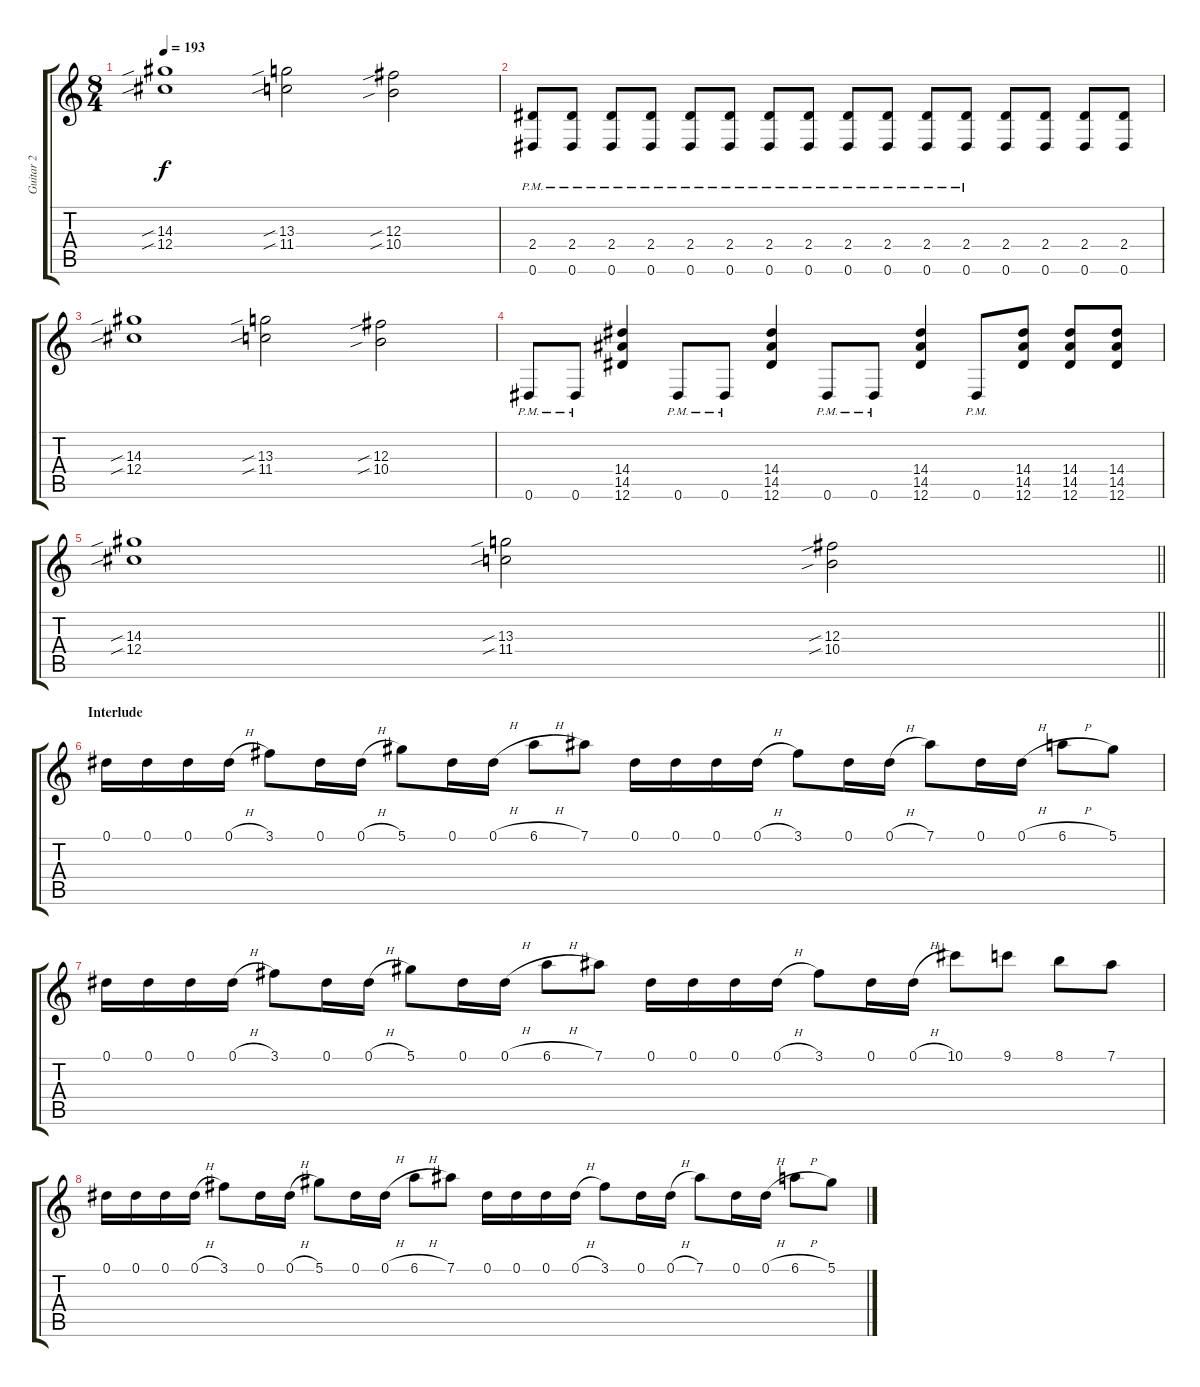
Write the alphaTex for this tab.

\track ("Guitar 2" "Guitar 2") {instrument overdrivenguitar}
\staff {score tabs}
\tuning (Eb4 Bb3 Gb3 Db3 Ab2 Eb2) {hide}
\ts (8 4)
\tempo 193
\clef g2
\ks c
(14.3{sib} 12.4{sib}).1{dy f} (13.3{sib} 11.4{sib}).2 (12.3{sib} 10.4{sib}).2 |
(2.4{pm} 0.6{pm}).8 (2.4{pm} 0.6{pm}).8 (2.4{pm} 0.6{pm}).8 (2.4{pm} 0.6{pm}).8 (2.4{pm} 0.6{pm}).8 (2.4{pm} 0.6{pm}).8 (2.4{pm} 0.6{pm}).8 (2.4{pm} 0.6{pm}).8 (2.4{pm} 0.6{pm}).8 (2.4{pm} 0.6{pm}).8 (2.4{pm} 0.6{pm}).8 (2.4{pm} 0.6{pm}).8 (2.4 0.6).8 (2.4 0.6).8 (2.4 0.6).8 (2.4 0.6).8 |
(14.3{sib} 12.4{sib}).1 (13.3{sib} 11.4{sib}).2 (12.3{sib} 10.4{sib}).2 |
0.6{pm}.8 0.6{pm}.8 (14.4 14.5 12.6).4 0.6{pm}.8 0.6{pm}.8 (14.4 14.5 12.6).4 0.6{pm}.8 0.6{pm}.8 (14.4 14.5 12.6).4 0.6{pm}.8 (14.4 14.5 12.6).8 (14.4 14.5 12.6).8 (14.4 14.5 12.6).8 |
\barLineRight lightlight
(14.3{sib} 12.4{sib}).1 (13.3{sib} 11.4{sib}).2 (12.3{sib} 10.4{sib}).2 |
\section ("" "Interlude")
0.1.16 0.1.16 0.1.16 0.1{h}.16 3.1.8 0.1.16 0.1{h}.16 5.1.8 0.1.16 0.1{h}.16 6.1{h}.8 7.1.8 0.1.16 0.1.16 0.1.16 0.1{h}.16 3.1.8 0.1.16 0.1{h}.16 7.1.8 0.1.16 0.1{h}.16 6.1{h}.8 5.1.8 |
0.1.16 0.1.16 0.1.16 0.1{h}.16 3.1.8 0.1.16 0.1{h}.16 5.1.8 0.1.16 0.1{h}.16 6.1{h}.8 7.1.8 0.1.16 0.1.16 0.1.16 0.1{h}.16 3.1.8 0.1.16 0.1{h}.16 10.1.8 9.1.8 8.1.8 7.1.8 |
0.1.16 0.1.16 0.1.16 0.1{h}.16 3.1.8 0.1.16 0.1{h}.16 5.1.8 0.1.16 0.1{h}.16 6.1{h}.8 7.1.8 0.1.16 0.1.16 0.1.16 0.1{h}.16 3.1.8 0.1.16 0.1{h}.16 7.1.8 0.1.16 0.1{h}.16 6.1{h}.8 5.1.8
